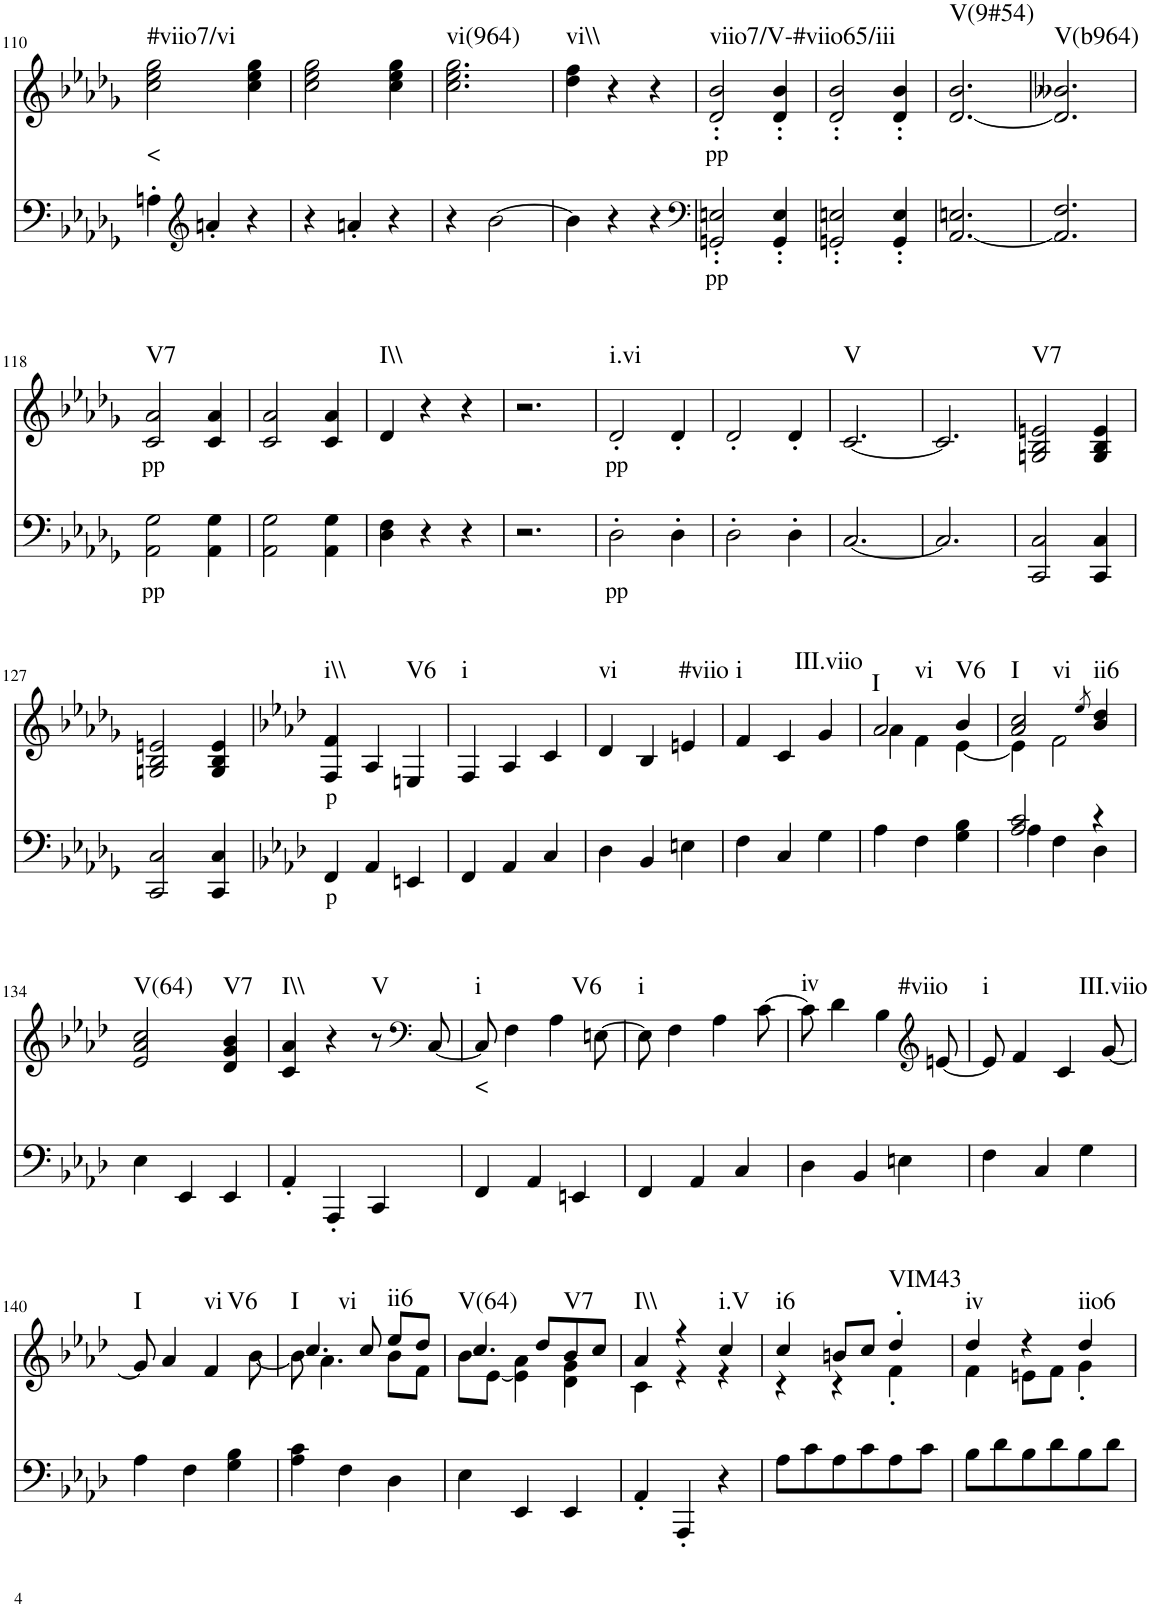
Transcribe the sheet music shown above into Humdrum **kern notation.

**kern	**text	**kern	**text	**harte
*part2	*part2	*part1	*part1	*part1
*staff2	*staff2	*staff1	*staff1	*
*I"piano	*	*I"piano	*	*
*I'Pno	*	*I'Pno	*	*
!!LO:PB:g=z
*clefF4	*	*clefG2	*	*
*k[b-e-a-d-g-]	*	*k[b-e-a-d-g-]	*	*
*M3/4	*	*M3/4	*	*
=110	=110	=110	=110	=110
!	!	!	!LO:LY:b	!LO:H:kt=#viio7/vi
4An'\	.	2cc\ 2ee-\ 2gg-\	<	N
*clefG2	*	*	*	*
4an'/	.	.	.	.
4r	.	4cc\ 4ee-\ 4gg-\	.	.
=111	=111	=111	=111	=111
4r	.	2cc\ 2ee-\ 2gg-\	.	.
4an'/	.	.	.	.
4r	.	4cc\ 4ee-\ 4gg-\	.	.
=112	=112	=112	=112	=112
!	!	!	!	!LO:H:kt=vi(964)
4r	.	2.cc\ 2.ee-\ 2.gg-\	.	N
[2b-\	.	.	.	.
=113	=113	=113	=113	=113
!	!	!	!	!LO:H:kt=vi\\
4b-\]	.	4dd-\ 4ff\	.	N
4r	.	4r	.	.
4r	.	4r	.	.
=114	=114	=114	=114	=114
*clefF4	*	*	*	*
!	!LO:LY:b	!	!LO:LY:b	!LO:H:kt=viio7/V-#viio65/iii
2GGn/' 2En/'	pp	2d-/' 2b-/'	pp	N
4GG/' 4E/'	.	4d-/' 4b-/'	.	.
=115	=115	=115	=115	=115
2GGn/' 2En/'	.	2d-/' 2b-/'	.	.
4GG/' 4E/'	.	4d-/' 4b-/'	.	.
=116	=116	=116	=116	=116
!	!	!	!	!LO:H:kt=V(9#54)
[2.AA-/ 2.En/	.	[2.d-/ 2.b-/	.	N
=117	=117	=117	=117	=117
!	!	!	!	!LO:H:kt=V(b964)
2.AA-/] 2.F/	.	2.d-/] 2.b--X/	.	N
!!LO:LB:g=z
=118	=118	=118	=118	=118
!	!LO:LY:b	!	!LO:LY:b	!LO:H:kt=V7
2AA-\ 2G-\	pp	2c/ 2a-/	pp	N
4AA-\ 4G-\	.	4c/ 4a-/	.	.
=119	=119	=119	=119	=119
2AA-\ 2G-\	.	2c/ 2a-/	.	.
4AA-\ 4G-\	.	4c/ 4a-/	.	.
=120	=120	=120	=120	=120
!	!	!	!	!LO:H:kt=I\\
4D-\ 4F\	.	4d-/	.	N
4r	.	4r	.	.
4r	.	4r	.	.
=121	=121	=121	=121	=121
2.r	.	2.r	.	.
=122	=122	=122	=122	=122
!	!LO:LY:b	!	!LO:LY:b	!LO:H:kt=i.vi
2D-'\	pp	2d-'/	pp	N
4D-'\	.	4d-'/	.	.
=123	=123	=123	=123	=123
2D-'\	.	2d-'/	.	.
4D-'\	.	4d-'/	.	.
=124	=124	=124	=124	=124
!	!	!	!	!LO:H:kt=V
[2.C/	.	[2.c/	.	N
=125	=125	=125	=125	=125
2.C/]	.	2.c/]	.	.
=126	=126	=126	=126	=126
!	!	!	!	!LO:H:kt=V7
2CC/ 2C/	.	2Gn/ 2B-/ 2en/	.	N
4CC/ 4C/	.	4G/ 4B-/ 4e/	.	.
!!LO:LB:g=z
=127	=127	=127	=127	=127
2CC/ 2C/	.	2Gn/ 2B-/ 2en/	.	.
4CC/ 4C/	.	4G/ 4B-/ 4e/	.	.
=128	=128	=128	=128	=128
*k[b-e-a-d-]	*	*k[b-e-a-d-]	*	*
!	!LO:LY:b	!	!LO:LY:b	!LO:H:kt=i\\
4FF/	p	4F/ 4f/	p	N
4AA-/	.	4A-/	.	.
!	!	!	!	!LO:H:kt=V6
4EEn/	.	4En/	.	N
=129	=129	=129	=129	=129
!	!	!	!	!LO:H:kt=i
4FF/	.	4F/	.	N
4AA-/	.	4A-/	.	.
4C/	.	4c/	.	.
=130	=130	=130	=130	=130
!	!	!	!	!LO:H:kt=vi
4D-\	.	4d-/	.	N
4BB-/	.	4B-/	.	.
!	!	!	!	!LO:H:kt=#viio
4En\	.	4en/	.	N
=131	=131	=131	=131	=131
!	!	!	!	!LO:H:kt=i
4F\	.	4f/	.	N
4C/	.	4c/	.	.
!	!	!	!	!LO:H:kt=III.viio
4G\	.	4g/	.	N
=132	=132	=132	=132	=132
*	*	*^	*	*
!	!	!	!	!	!LO:H:n=1:kt=I
!	!	!	!	!	!LO:H:n=2:kt=vi
4A-\	.	2a-/	4a-\	.	N N
4F\	.	.	4f\	.	.
!	!	!	!	!	!LO:H:kt=V6
4G\ 4B-\	.	4b-/	[4e-\	.	N
=133	=133	=133	=133	=133	=133
*^	*	*	*	*	*
!	!	!	!	!	!	!LO:H:n=1:kt=I
!	!	!	!	!	!	!LO:H:n=2:kt=vi
2A-/ 2c/	4A-\	.	2a-/ 2cc/	4e-\]	.	N N
.	4F\	.	.	2f\	.	.
.	.	.	8qee-/	.	.	.
!	!	!	!	!	!	!LO:H:kt=ii6
4r	4D-\	.	4b-/ 4dd-/	.	.	N
*	*	*	*v	*v	*	*
!!LO:LB:g=z
=134	=134	=134	=134	=134	=134
!	!	!	!	!	!LO:H:kt=V(64)
*v	*v	*	*	*	*
4E-\	.	2e-/ 2a-/ 2cc/	.	N
4EE-/	.	.	.	.
!	!	!	!	!LO:H:kt=V7
4EE-/	.	4d-/ 4g/ 4b-/	.	N
=135	=135	=135	=135	=135
!	!	!	!	!LO:H:kt=I\\
4AA-'/	.	4c/ 4a-/	.	N
4AAA-'/	.	4r	.	.
!	!	!	!	!LO:H:kt=V
4CC/	.	8r	.	N
*	*	*clefF4	*	*
.	.	[8C/	.	.
=136	=136	=136	=136	=136
!	!	!	!LO:LY:b	!LO:H:kt=i
4FF/	.	8C/]	<	N
.	.	4F\	.	.
4AA-/	.	.	.	.
!	!	!	!	!LO:H:kt=V6
.	.	4A-\	.	N
4EEn/	.	.	.	.
.	.	[8En\	.	.
=137	=137	=137	=137	=137
!	!	!	!	!LO:H:kt=i
4FF/	.	8E\]	.	N
.	.	4F\	.	.
4AA-/	.	.	.	.
.	.	4A-\	.	.
4C/	.	.	.	.
.	.	[8c\	.	.
=138	=138	=138	=138	=138
!	!	!	!	!LO:H:kt=iv
4D-\	.	8c\]	.	N
.	.	4d-\	.	.
4BB-/	.	.	.	.
!	!	!	!	!LO:H:kt=#viio
.	.	4B-\	.	N
4En\	.	.	.	.
*	*	*clefG2	*	*
.	.	[8en/	.	.
=139	=139	=139	=139	=139
!	!	!	!	!LO:H:kt=i
4F\	.	8e/]	.	N
.	.	4f/	.	.
4C/	.	.	.	.
!	!	!	!	!LO:H:kt=III.viio
.	.	4c/	.	N
4G\	.	.	.	.
.	.	[8g/	.	.
!!LO:LB:g=z
=140	=140	=140	=140	=140
!	!	!	!	!LO:H:kt=I
4A-\	.	8g/]	.	N
.	.	4a-/	.	.
4F\	.	.	.	.
!	!	!	!	!LO:H:n=1:kt=vi
!	!	!	!	!LO:H:n=2:kt=V6
.	.	4f/	.	N N
4G\ 4B-\	.	.	.	.
.	.	[8b-\	.	.
=141	=141	=141	=141	=141
*	*	*^	*	*
!	!	!	!	!	!LO:H:n=1:kt=I
!	!	!	!	!	!LO:H:n=2:kt=vi
4A-\ 4c\	.	4.cc/	8b-\]	.	N N
.	.	.	4.a-\	.	.
4F\	.	.	.	.	.
.	.	8cc/	.	.	.
!	!	!	!	!	!LO:H:kt=ii6
4D-\	.	8ee-/L	8b-\L	.	N
.	.	8dd-/J	8f\J	.	.
=142	=142	=142	=142	=142	=142
!	!	!	!	!	!LO:H:kt=V(64)
4E-\	.	4.cc/	8b-\L	.	N
.	.	.	[8e-\J	.	.
4EE-/	.	.	4e-\] 4a-\	.	.
.	.	8dd-/L	.	.	.
!	!	!	!	!	!LO:H:kt=V7
4EE-/	.	8b-/	4d-\ 4g\	.	N
.	.	8cc/J	.	.	.
=143	=143	=143	=143	=143	=143
!	!	!	!	!	!LO:H:kt=I\\
4AA-'/	.	4a-/	4c\	.	N
4AAA-'/	.	4r	4r	.	.
!	!	!	!	!	!LO:H:kt=i.V
4r	.	4cc/	4r	.	N
=144	=144	=144	=144	=144	=144
!	!	!	!	!	!LO:H:kt=i6
8A-\L	.	4cc/	4r	.	N
8c\	.	.	.	.	.
8A-\	.	8bn/L	4r	.	.
8c\	.	8cc/J	.	.	.
!	!	!	!	!	!LO:H:kt=VIM43
8A-\	.	4dd-'/	4f'\	.	N
8c\J	.	.	.	.	.
=145	=145	=145	=145	=145	=145
!	!	!	!	!	!LO:H:kt=iv
8B-\L	.	4dd-/	4f\	.	N
8d-\	.	.	.	.	.
8B-\	.	4r	8en\L	.	.
8d-\	.	.	8f\J	.	.
!	!	!	!	!	!LO:H:kt=iio6
8B-\	.	4dd-/	4g'\	.	N
8d-\J	.	.	.	.	.
*	*	*v	*v	*	*
=	=	=	=	=
*-	*-	*-	*-	*-
